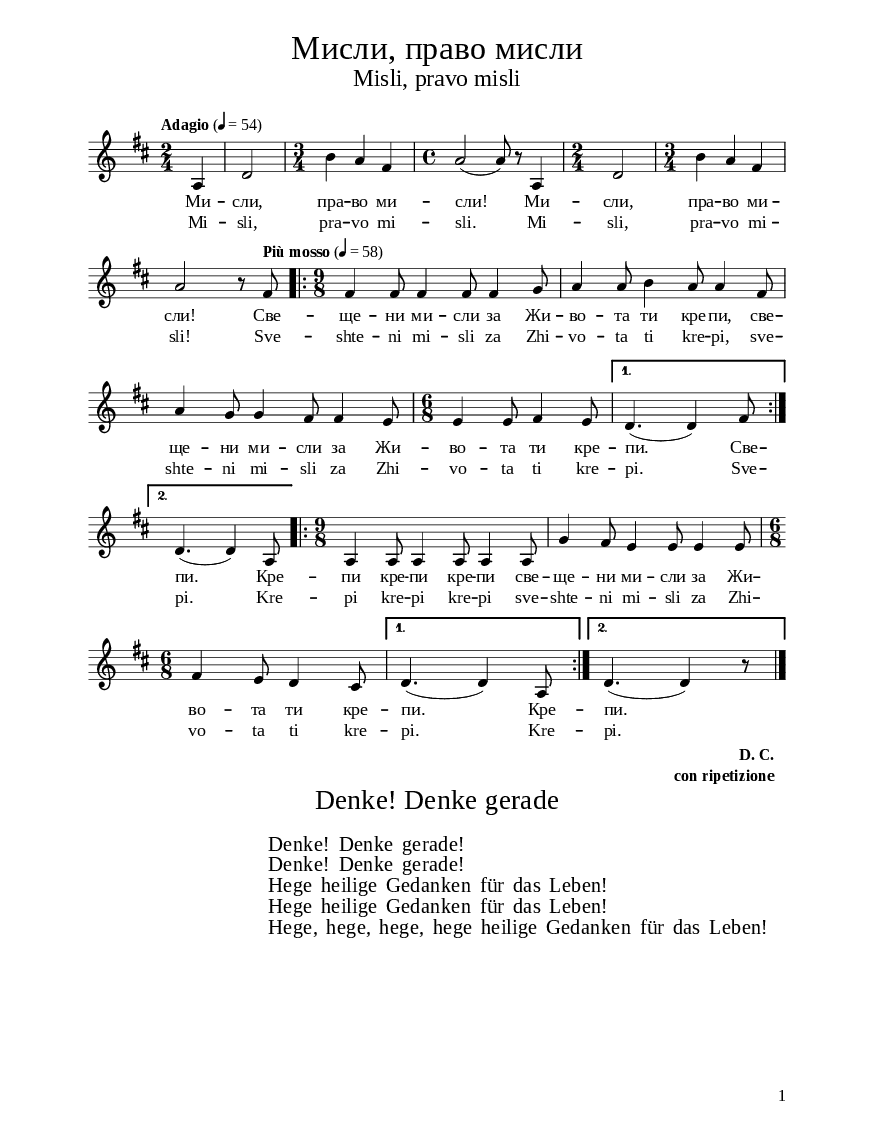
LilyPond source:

\version "2.24.0"

% include paper part and global functions
\include "include/globals.ily"

\bookpart {
  \include "include/bookpart-paper.ily"
  \score {
    \include "include/score-layout.ily"

  
  \new Voice \absolute  {
    \clef treble
    \key d \major
    \time 2/4 
      \tempoFunc "Adagio" 4 "54"

      \partial 4
      \autoBeamOff

      a4 | d'2 | \time 3/4 b'4 a' fis' | \time 4/4 a'2 ( a'8 ) r8 a4 | \time 2/4 d'2 | \time 3/4 b'4 a'4 fis'4 \break

      a'2 r8

      \tempoFunc "Più mosso" 4 "58"
      fis'8 | \repeat volta 2 {
        \time 9/8 fis'4 fis'8 fis'4 fis'8 fis'4 g'8 | a'4 a'8 b'4 a'8 a'4 fis'8 | \break

        a'4 g'8 g'4 fis'8 fis'4 e'8 | \time 6/8 e'4 e'8 fis'4 e'8 |
      } \alternative {
        {d'4. (d'4 ) fis'8 \break}
        {d'4. (d'4) a8 }
      } \repeat volta 2 {
        \time 9/8 a4 a8 a4 a8 a4 a8 | g'4 fis'8 e'4 e'8 e'4 e'8 | \break

        \time 6/8  fis'4 e'8 d'4 cis'8 |
      } \alternative { { d'4. ( d'4 ) a8 } { d'4. ( d'4 )  r8 } } \bar "|."

    }

    \addlyrics {
      Ми -- сли, пра -- во ми -- сли! Ми -- сли, пра -- во ми -- сли!

      Све -- ще -- ни ми -- сли за Жи -- во -- та ти кре -- пи, све -- ще -- ни ми -- сли за Жи -- во -- та ти кре -- пи. Све -- пи. Кре -- пи кре -- пи

      кре -- пи све -- ще -- ни ми -- сли за Жи -- во -- та ти кре -- пи.  Кре -- пи.
    }

    \addlyrics {
      Mi -- sli, pra -- vo mi -- sli. Mi -- sli, pra -- vo mi -- sli!

      Sve -- shte -- ni mi -- sli za Zhi -- vo -- ta ti kre -- pi, sve -- shte -- ni mi -- sli za Zhi -- vo -- ta ti kre -- pi. Sve -- pi. Kre -- pi kre -- pi

      kre -- pi sve -- shte -- ni mi -- sli za Zhi -- vo -- ta ti kre -- pi.  Kre -- pi.

    }


    \header {
      title = \titleFunc "Мисли, право мисли" "Misli, pravo misli"
    }

    \midi{}

  } % score
 
  \markup \dc-two "D. C.""con ripetizione"
  

  % include foreign translation(s) of the song
  \version "2.24.2"

\markup \fill-line { \fontsize #deTitleFontSize "Denke! Denke gerade" }
\markup \null
\markup \null
\markup \fontsize #deCoupletFontSize {
  \hspace #16
  \override #`(baseline-skip . ,deCoupletBaselineSkip)

  \column {
    \line { " " Denke! Denke gerade! }
    \line { " " Denke! Denke gerade! }
    \line { " " Hege heilige Gedanken für das Leben!}
    \line { " " Hege heilige Gedanken für das Leben!}
    \line { " " Hege, hege, hege, hege heilige Gedanken für das Leben!}


  }


}


} % bookpart
